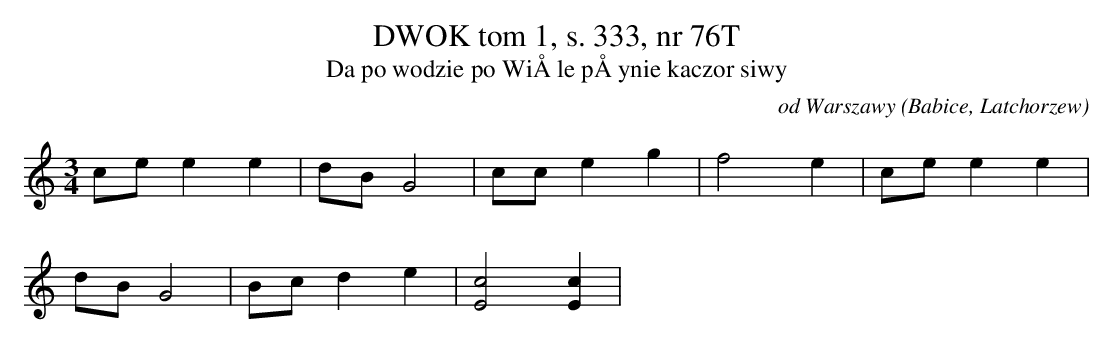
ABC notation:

X:1
T: DWOK tom 1, s. 333, nr 76T
T: Da po wodzie po WiÅle pÅynie kaczor siwy
O: od Warszawy (Babice, Latchorzew)
M: 3/4
L: 1/8
K: C
cee2e2 | dBG4 | cce2g2 | f4e2 | cee2e2 |
dBG4 | Bcd2e2 | [c4E4][c2E2]|
